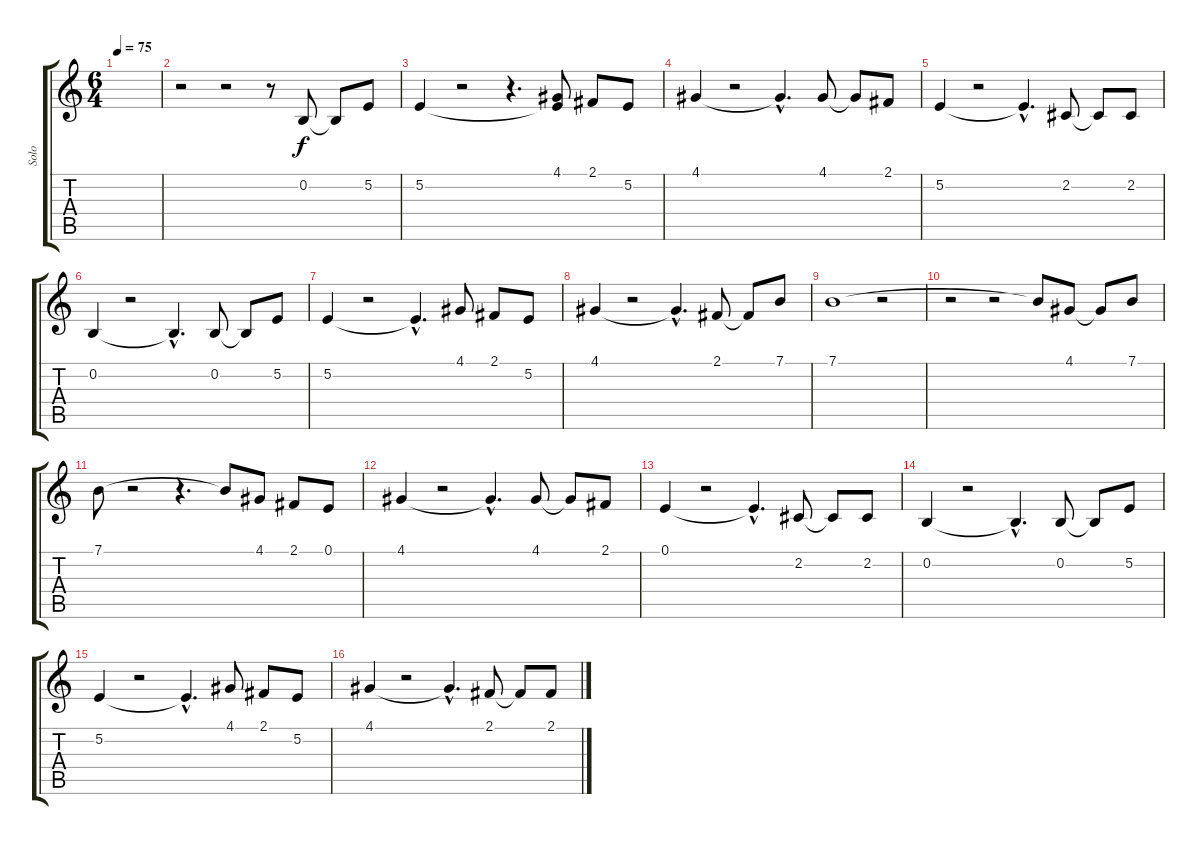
\track ("Solo" "Solo") {instrument electricgrandpiano}
\staff {score tabs}
\tuning (E4 B3 G3 D3 A2 E2) {hide}
\ts (6 4)
\tempo 75
\clef g2
\ks c
|
r.2 r.2 r.8 0.2.8 0.2{t}.8 5.2.8 |
5.2.4 r.2 r.4{d} (4.1 5.2{t}).8 2.1.8 5.2.8 |
4.1.4 r.2 4.1{hac t}.4{d} 4.1.8 4.1{t}.8 2.1.8 |
5.2.4 r.2 5.2{hac t}.4{d} 2.2.8 2.2{t}.8 2.2.8 |
0.2.4 r.2 0.2{hac t}.4{d} 0.2.8 0.2{t}.8 5.2.8 |
5.2.4 r.2 5.2{hac t}.4{d} 4.1.8 2.1.8 5.2.8 |
4.1.4 r.2 4.1{hac t}.4{d} 2.1.8 2.1{t}.8 7.1.8 |
7.1.1 r.2 |
r.2 r.2 7.1{t}.8 4.1.8 4.1{t}.8 7.1.8 |
7.1.8 r.2 r.4{d} 7.1{t}.8 4.1.8 2.1.8 0.1.8 |
4.1.4 r.2 4.1{hac t}.4{d} 4.1.8 4.1{t}.8 2.1.8 |
0.1.4 r.2 0.1{hac t}.4{d} 2.2.8 2.2{t}.8 2.2.8 |
0.2.4 r.2 0.2{hac t}.4{d} 0.2.8 0.2{t}.8 5.2.8 |
5.2.4 r.2 5.2{hac t}.4{d} 4.1.8 2.1.8 5.2.8 |
4.1.4 r.2 4.1{hac t}.4{d} 2.1.8 2.1{t}.8 2.1.8
